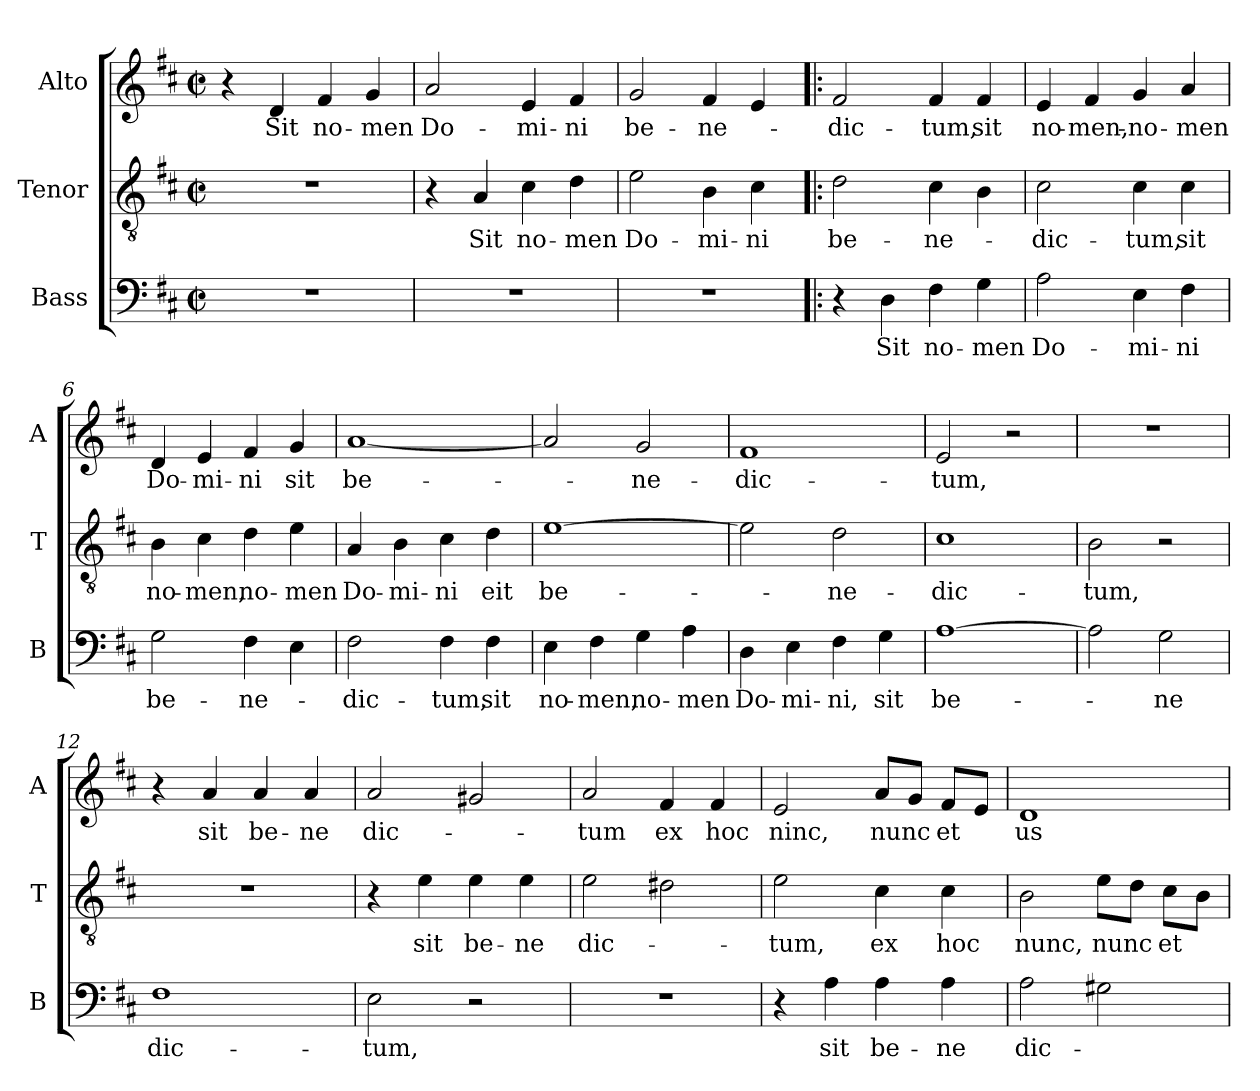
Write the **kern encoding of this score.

**kern	**text	**kern	**text	**kern	**text
*part3	*part3	*part2	*part2	*part1	*part1
*staff3	*staff3	*staff2	*staff2	*staff1	*staff1
*I"Bass	*	*I"Tenor	*	*I"Alto	*
*I'B	*	*I'T	*	*I'A	*
*clefF4	*	*clefGv2	*	*clefG2	*
*k[f#c#]	*	*k[f#c#]	*	*k[f#c#]	*
*D:	*	*D:	*	*D:	*
*M2/2	*	*M2/2	*	*M2/2	*
*met(c|)	*	*met(c|)	*	*met(c|)	*
=1	=1	=1	=1	=1	=1
1r	.	1r	.	4r	.
!	!	!	!	!	!LO:LY:b
.	.	.	.	4d/	Sit
!	!	!	!	!	!LO:LY:b
.	.	.	.	4f#/	no-
!	!	!	!	!	!LO:LY:b
.	.	.	.	4g/	-men
=2	=2	=2	=2	=2	=2
!	!	!	!	!	!LO:LY:b
1r	.	4r	.	2a/	Do-
!	!	!	!LO:LY:b	!	!
.	.	4A/	Sit	.	.
!	!	!	!LO:LY:b	!	!LO:LY:b
.	.	4c#\	no-	4e/	-mi-
!	!	!	!LO:LY:b	!	!LO:LY:b
.	.	4d\	-men	4f#/	-ni
=3	=3	=3	=3	=3	=3
!	!	!	!LO:LY:b	!	!LO:LY:b
1r	.	2e\	Do-	2g/	be-
!	!	!	!LO:LY:b	!	!LO:LY:b
.	.	4B\	-mi-	4f#/	-ne-
!	!	!	!LO:LY:b	!	!
.	.	4c#\	-ni	4e/	.
=4!|:	=4!|:	=4!|:	=4!|:	=4!|:	=4!|:
!	!	!	!LO:LY:b	!	!LO:LY:b
4r	.	2d\	be-	2f#/	-dic-
!	!LO:LY:b	!	!	!	!
4D\	Sit	.	.	.	.
!	!LO:LY:b	!	!LO:LY:b	!	!LO:LY:b
4F#\	no-	4c#\	-ne-	4f#/	-tum,
!	!LO:LY:b	!	!	!	!LO:LY:b
4G\	-men	4B\	.	4f#/	sit
=5	=5	=5	=5	=5	=5
!	!LO:LY:b	!	!LO:LY:b	!	!LO:LY:b
2A\	Do-	2c#\	-dic-	4e/	no-
!	!	!	!	!	!LO:LY:b
.	.	.	.	4f#/	-men,-
!	!LO:LY:b	!	!LO:LY:b	!	!LO:LY:b
4E\	-mi-	4c#\	-tum,	4g/	-no-
!	!LO:LY:b	!	!LO:LY:b	!	!LO:LY:b
4F#\	-ni	4c#\	sit	4a/	-men
!!LO:LB:g=z
=6	=6	=6	=6	=6	=6
!	!LO:LY:b	!	!LO:LY:b	!	!LO:LY:b
2G\	be-	4B\	no-	4d/	Do-
!	!	!	!LO:LY:b	!	!LO:LY:b
.	.	4c#\	-men,	4e/	-mi-
!	!LO:LY:b	!	!LO:LY:b	!	!LO:LY:b
4F#\	-ne-	4d\	no-	4f#/	-ni
!	!	!	!LO:LY:b	!	!LO:LY:b
4E\	.	4e\	-men	4g/	sit
=7	=7	=7	=7	=7	=7
!	!LO:LY:b	!	!LO:LY:b	!	!LO:LY:b
2F#\	-dic-	4A/	Do-	[1a	be-
!	!	!	!LO:LY:b	!	!
.	.	4B\	-mi-	.	.
!	!LO:LY:b	!	!LO:LY:b	!	!
4F#\	-tum,	4c#\	-ni	.	.
!	!LO:LY:b	!	!LO:LY:b	!	!
4F#\	sit	4d\	eit	.	.
=8	=8	=8	=8	=8	=8
!	!LO:LY:b	!	!LO:LY:b	!	!
4E\	no-	[1e	be-	2a/]	.
!	!LO:LY:b	!	!	!	!
4F#\	-men,	.	.	.	.
!	!LO:LY:b	!	!	!	!LO:LY:b
4G\	no-	.	.	2g/	-ne-
!	!LO:LY:b	!	!	!	!
4A\	-men	.	.	.	.
=9	=9	=9	=9	=9	=9
!	!LO:LY:b	!	!	!	!LO:LY:b
4D\	Do-	2e\]	.	1f#	-dic-
!	!LO:LY:b	!	!	!	!
4E\	-mi-	.	.	.	.
!	!LO:LY:b	!	!LO:LY:b	!	!
4F#\	-ni,	2d\	-ne-	.	.
!	!LO:LY:b	!	!	!	!
4G\	sit	.	.	.	.
=10	=10	=10	=10	=10	=10
!	!LO:LY:b	!	!LO:LY:b	!	!LO:LY:b
[1A	be-	1c#	-dic-	2e/	-tum,
.	.	.	.	2r	.
=11	=11	=11	=11	=11	=11
!	!	!	!LO:LY:b	!	!
2A\]	.	2B\	-tum,	1r	.
!	!LO:LY:b	!	!	!	!
2G\	-ne	2r	.	.	.
!!LO:LB:g=z
=12	=12	=12	=12	=12	=12
!	!LO:LY:b	!	!	!	!
1F#	dic-	1r	.	4r	.
!	!	!	!	!	!LO:LY:b
.	.	.	.	4a/	sit
!	!	!	!	!	!LO:LY:b
.	.	.	.	4a/	be-
!	!	!	!	!	!LO:LY:b
.	.	.	.	4a/	-ne
=13	=13	=13	=13	=13	=13
!	!LO:LY:b	!	!	!	!LO:LY:b
2E\	-tum,	4r	.	2a/	dic-
!	!	!	!LO:LY:b	!	!
.	.	4e\	sit	.	.
!	!	!	!LO:LY:b	!	!
2r	.	4e\	be-	2g#X/	.
!	!	!	!LO:LY:b	!	!
.	.	4e\	-ne	.	.
=14	=14	=14	=14	=14	=14
!	!	!	!LO:LY:b	!	!LO:LY:b
1r	.	2e\	dic-	2a/	-tum
!	!	!	!	!	!LO:LY:b
.	.	2d#X\	.	4f#/	ex
!	!	!	!	!	!LO:LY:b
.	.	.	.	4f#/	hoc
=15	=15	=15	=15	=15	=15
!	!	!	!LO:LY:b	!	!LO:LY:b
4r	.	2e\	-tum,	2e/	ninc,
!	!LO:LY:b	!	!	!	!
4A\	sit	.	.	.	.
!	!LO:LY:b	!	!LO:LY:b	!	!LO:LY:b
4A\	be-	4c#\	ex	8a/L	nunc
.	.	.	.	8g/J	.
!	!LO:LY:b	!	!LO:LY:b	!	!LO:LY:b
4A\	-ne	4c#\	hoc	8f#/L	et
.	.	.	.	8e/J	.
=16	=16	=16	=16	=16	=16
!	!LO:LY:b	!	!LO:LY:b	!	!LO:LY:b
2A\	dic-	2B\	nunc,	1d	us-
!	!	!	!LO:LY:b	!	!
2G#X\	.	8e\L	nunc	.	.
.	.	8d\J	.	.	.
!	!	!	!LO:LY:b	!	!
.	.	8c#\L	et	.	.
.	.	8B\J	.	.	.
=	=	=	=	=	=
*-	*-	*-	*-	*-	*-
